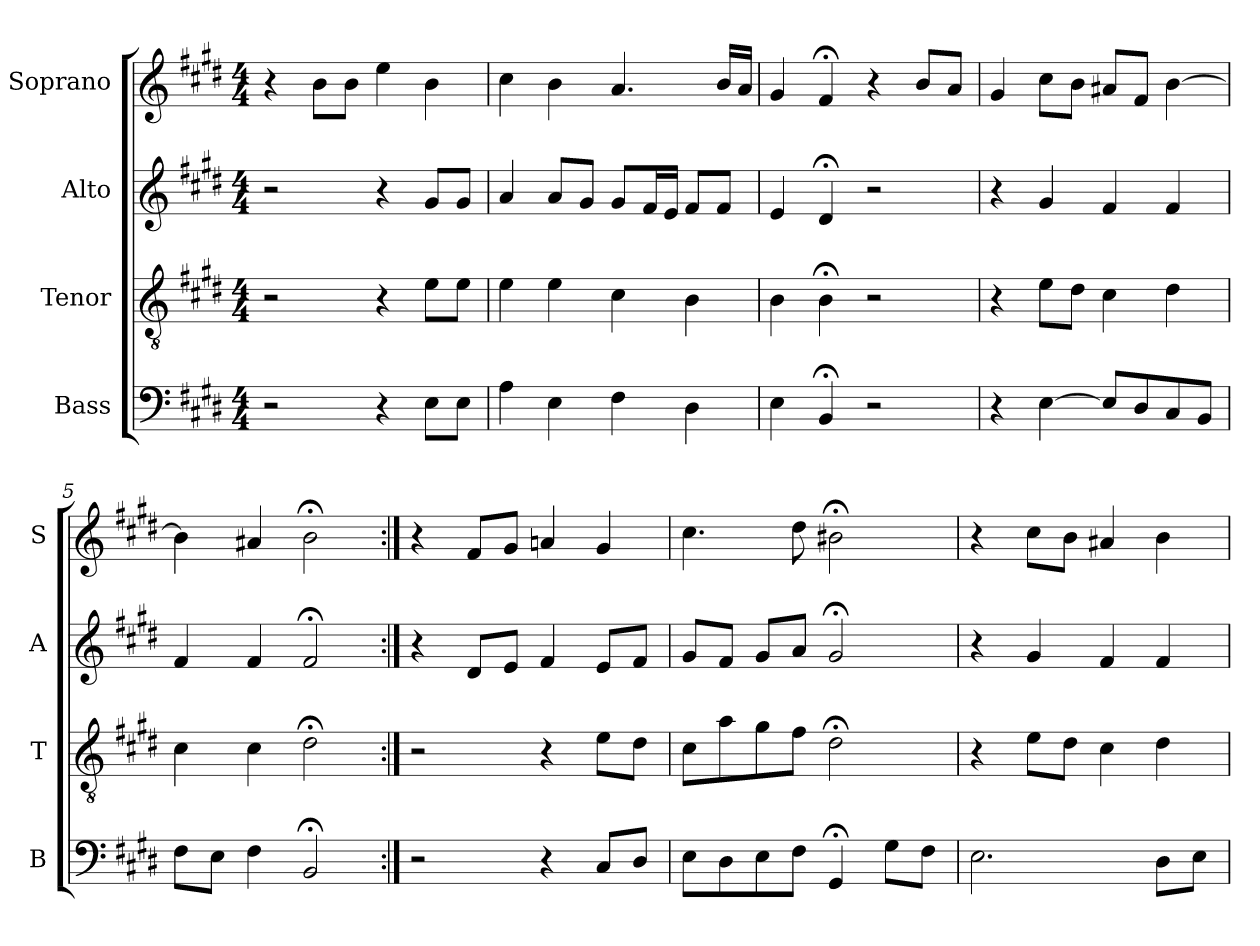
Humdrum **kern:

**kern	**kern	**kern	**kern
*part4	*part3	*part2	*part1
*staff4	*staff3	*staff2	*staff1
*I"Bass	*I"Tenor	*I"Alto	*I"Soprano
*I'B	*I'T	*I'A	*I'S
*clefF4	*clefGv2	*clefG2	*clefG2
*k[f#c#g#d#]	*k[f#c#g#d#]	*k[f#c#g#d#]	*k[f#c#g#d#]
*E:	*E:	*E:	*E:
*M4/4	*M4/4	*M4/4	*M4/4
*MM100	*MM100	*MM100	*MM100
=1	=1	=1	=1
2r	2r	2r	4r
.	.	.	8bL
.	.	.	8bJ
4r	4r	4r	4ee
8EL	8eL	8g#L	4b
8EJ	8eJ	8g#J	.
=2	=2	=2	=2
4A	4e	4a	4cc#
4E	4e	8aL	4b
.	.	8g#J	.
4F#	4c#	8g#L	4.a
.	.	16f#L	.
.	.	16eJJ	.
4D#	4B	8f#L	.
.	.	8f#J	16bLL
.	.	.	16aJJ
=3	=3	=3	=3
4E	4B	4e	4g#
4BB;<	4B;<	4d#;<	4f#;<
2r	2r	2r	4r
.	.	.	8bL
.	.	.	8aJ
=4	=4	=4	=4
4r	4r	4r	4g#
[4E	8eL	4g#	8cc#L
.	8d#J	.	8bJ
8EL]	4c#	4f#	8a#XL
8D#	.	.	8f#J
8C#	4d#	4f#	[4b
8BBJ	.	.	.
=5	=5	=5	=5
8F#L	4c#	4f#	4b]
8EJ	.	.	.
4F#	4c#	4f#	4a#X
2BB;<	2d#;<	2f#;<	2b;<
=6:|!	=6:|!	=6:|!	=6:|!
2r	2r	4r	4r
.	.	8d#L	8f#L
.	.	8eJ	8g#J
4r	4r	4f#	4an
8C#L	8eL	8eL	4g#
8D#J	8d#J	8f#J	.
=7	=7	=7	=7
8EL	8c#L	8g#L	4.cc#
8D#	8a	8f#J	.
8E	8g#	8g#L	.
8F#J	8f#J	8aJ	8dd#
4GG#;<	2d#;<	2g#;<	2b#X;<
8G#L	.	.	.
8F#J	.	.	.
=8	=8	=8	=8
2.E	4r	4r	4r
.	8eL	4g#	8cc#L
.	8d#J	.	8bJ
.	4c#	4f#	4a#X
8D#L	4d#	4f#	4b
8EJ	.	.	.
=	=	=	=
*-	*-	*-	*-
